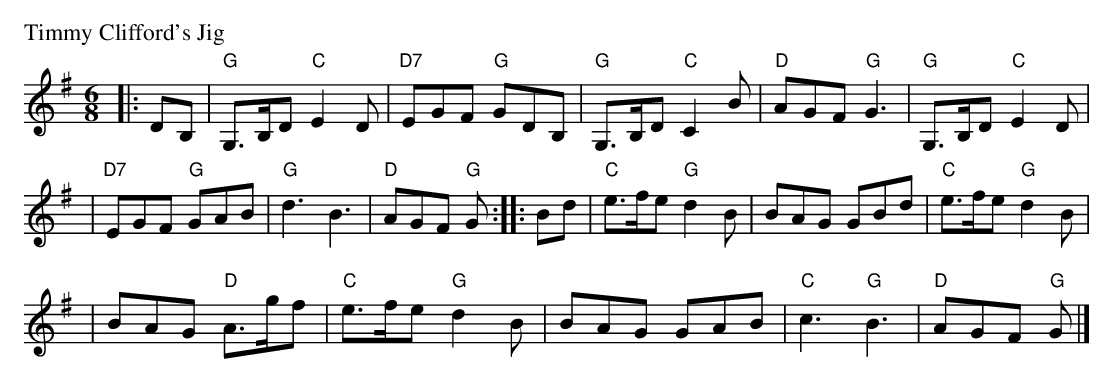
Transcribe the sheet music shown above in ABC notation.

X:1
P: Timmy Clifford's Jig
M: 6/8
K: G
|: DB, \
| "G"G,>B,D "C"E2D | "D7"EGF "G"GDB, | "G"G,>B,D "C"C2B | "D"AGF "G"G3 | "G"G,>B,D "C"E2D |
| "D7"EGF "G"GAB | "G"d3 B3 | "D"AGF "G"G :: Bd | "C"e>fe "G"d2B | BAG GBd | "C"e>fe "G"d2B |
| BAG "D"A>gf | "C"e>fe "G"d2B | BAG GAB | "C"c3 "G"B3 | "D"AGF "G"G |]
